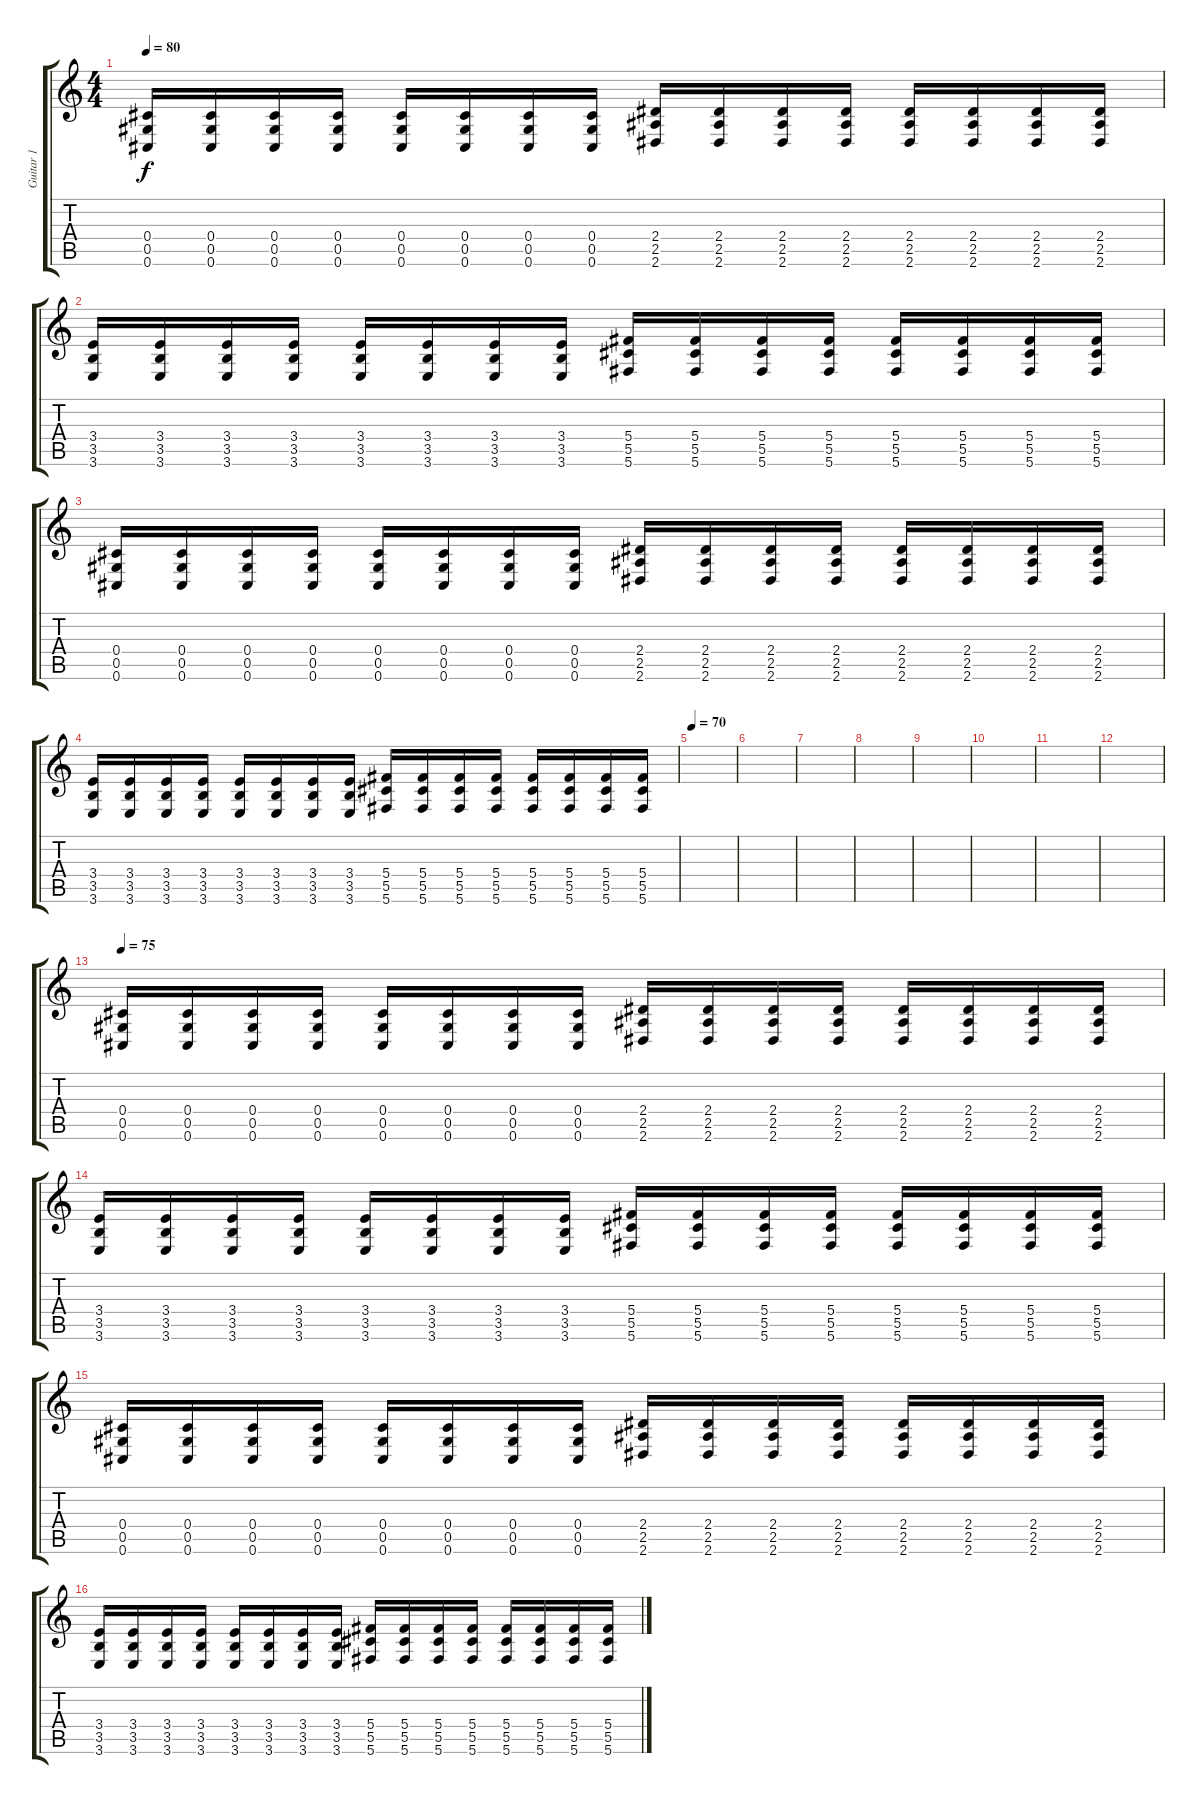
\track ("Guitar 1" "Guitar 1") {instrument overdrivenguitar}
\staff {score tabs}
\tuning (Eb4 Bb3 Gb3 Db3 Ab2 Db2) {hide}
\ts (4 4)
\tempo 80
\clef g2
\ks c
(0.4 0.5 0.6).16{dy f} (0.4 0.5 0.6).16 (0.4 0.5 0.6).16 (0.4 0.5 0.6).16 (0.4 0.5 0.6).16 (0.4 0.5 0.6).16 (0.4 0.5 0.6).16 (0.4 0.5 0.6).16 (2.4 2.5 2.6).16 (2.4 2.5 2.6).16 (2.4 2.5 2.6).16 (2.4 2.5 2.6).16 (2.4 2.5 2.6).16 (2.4 2.5 2.6).16 (2.4 2.5 2.6).16 (2.4 2.5 2.6).16 |
(3.4 3.5 3.6).16 (3.4 3.5 3.6).16 (3.4 3.5 3.6).16 (3.4 3.5 3.6).16 (3.4 3.5 3.6).16 (3.4 3.5 3.6).16 (3.4 3.5 3.6).16 (3.4 3.5 3.6).16 (5.4 5.5 5.6).16 (5.4 5.5 5.6).16 (5.4 5.5 5.6).16 (5.4 5.5 5.6).16 (5.4 5.5 5.6).16 (5.4 5.5 5.6).16 (5.4 5.5 5.6).16 (5.4 5.5 5.6).16 |
(0.4 0.5 0.6).16 (0.4 0.5 0.6).16 (0.4 0.5 0.6).16 (0.4 0.5 0.6).16 (0.4 0.5 0.6).16 (0.4 0.5 0.6).16 (0.4 0.5 0.6).16 (0.4 0.5 0.6).16 (2.4 2.5 2.6).16 (2.4 2.5 2.6).16 (2.4 2.5 2.6).16 (2.4 2.5 2.6).16 (2.4 2.5 2.6).16 (2.4 2.5 2.6).16 (2.4 2.5 2.6).16 (2.4 2.5 2.6).16 |
(3.4 3.5 3.6).16 (3.4 3.5 3.6).16 (3.4 3.5 3.6).16 (3.4 3.5 3.6).16 (3.4 3.5 3.6).16 (3.4 3.5 3.6).16 (3.4 3.5 3.6).16 (3.4 3.5 3.6).16 (5.4 5.5 5.6).16 (5.4 5.5 5.6).16 (5.4 5.5 5.6).16 (5.4 5.5 5.6).16 (5.4 5.5 5.6).16 (5.4 5.5 5.6).16 (5.4 5.5 5.6).16 (5.4 5.5 5.6).16 |
\tempo 70
|
|
|
|
|
|
|
|
\tempo 75
(0.4 0.5 0.6).16 (0.4 0.5 0.6).16 (0.4 0.5 0.6).16 (0.4 0.5 0.6).16 (0.4 0.5 0.6).16 (0.4 0.5 0.6).16 (0.4 0.5 0.6).16 (0.4 0.5 0.6).16 (2.4 2.5 2.6).16 (2.4 2.5 2.6).16 (2.4 2.5 2.6).16 (2.4 2.5 2.6).16 (2.4 2.5 2.6).16 (2.4 2.5 2.6).16 (2.4 2.5 2.6).16 (2.4 2.5 2.6).16 |
(3.4 3.5 3.6).16 (3.4 3.5 3.6).16 (3.4 3.5 3.6).16 (3.4 3.5 3.6).16 (3.4 3.5 3.6).16 (3.4 3.5 3.6).16 (3.4 3.5 3.6).16 (3.4 3.5 3.6).16 (5.4 5.5 5.6).16 (5.4 5.5 5.6).16 (5.4 5.5 5.6).16 (5.4 5.5 5.6).16 (5.4 5.5 5.6).16 (5.4 5.5 5.6).16 (5.4 5.5 5.6).16 (5.4 5.5 5.6).16 |
(0.4 0.5 0.6).16 (0.4 0.5 0.6).16 (0.4 0.5 0.6).16 (0.4 0.5 0.6).16 (0.4 0.5 0.6).16 (0.4 0.5 0.6).16 (0.4 0.5 0.6).16 (0.4 0.5 0.6).16 (2.4 2.5 2.6).16 (2.4 2.5 2.6).16 (2.4 2.5 2.6).16 (2.4 2.5 2.6).16 (2.4 2.5 2.6).16 (2.4 2.5 2.6).16 (2.4 2.5 2.6).16 (2.4 2.5 2.6).16 |
(3.4 3.5 3.6).16 (3.4 3.5 3.6).16 (3.4 3.5 3.6).16 (3.4 3.5 3.6).16 (3.4 3.5 3.6).16 (3.4 3.5 3.6).16 (3.4 3.5 3.6).16 (3.4 3.5 3.6).16 (5.4 5.5 5.6).16 (5.4 5.5 5.6).16 (5.4 5.5 5.6).16 (5.4 5.5 5.6).16 (5.4 5.5 5.6).16 (5.4 5.5 5.6).16 (5.4 5.5 5.6).16 (5.4 5.5 5.6).16
